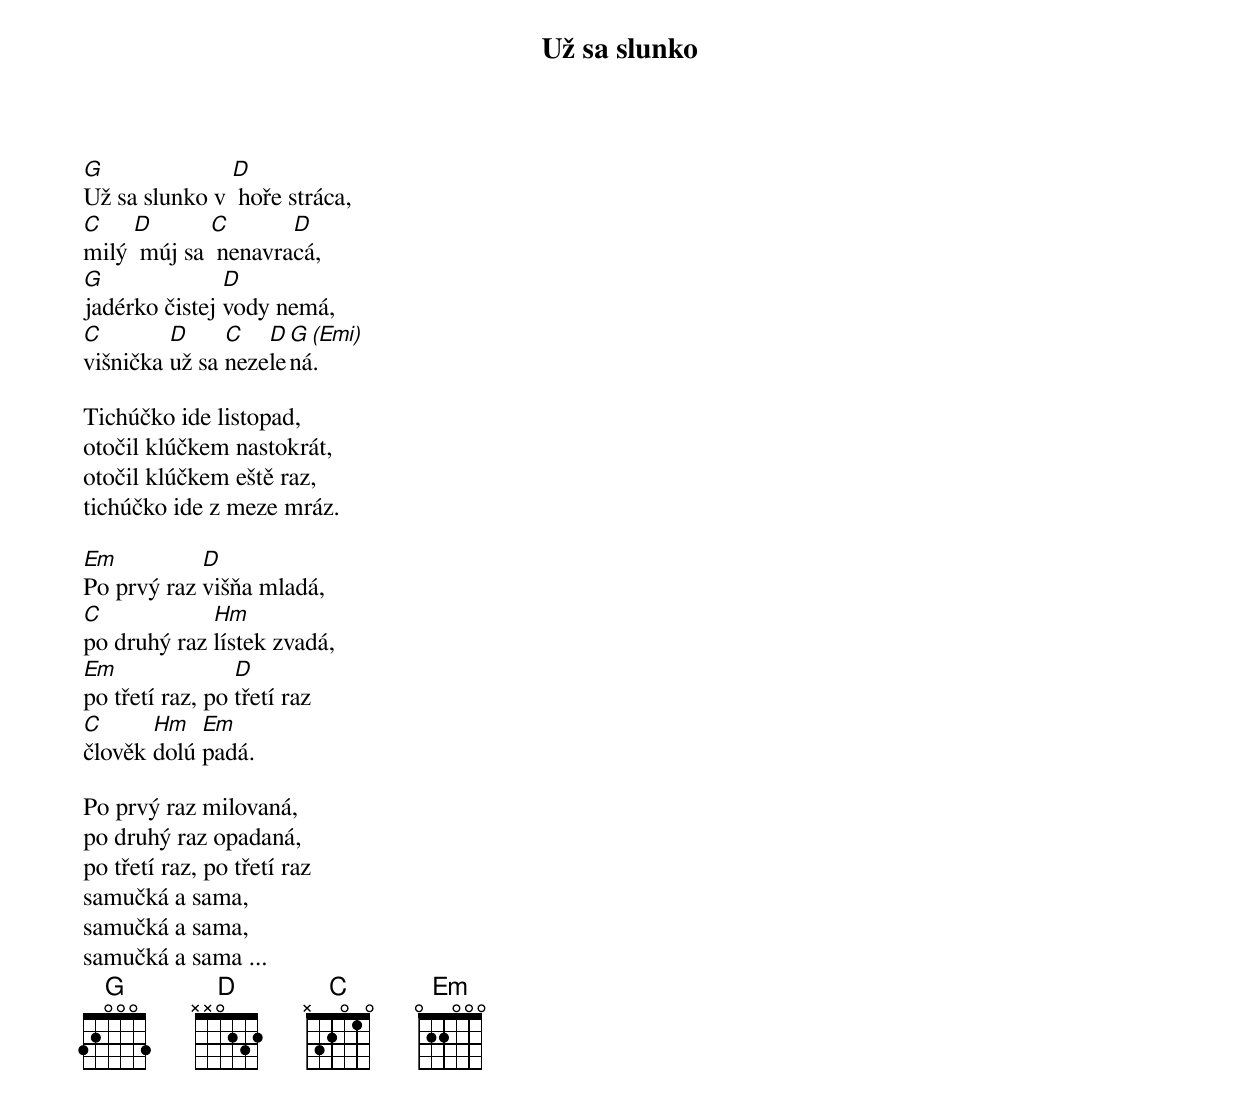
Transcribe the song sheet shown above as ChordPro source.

{title: Už sa slunko}

[G]Už sa slunko v [D] hoře stráca,
[C]milý [D] múj sa [C] nenavra[D]cá,
[G]jadérko čistej [D]vody nemá,
[C]višnička [D]už sa [C]neze[D]le[G (Emi)]ná.

Tichúčko ide listopad,
otočil klúčkem nastokrát,
otočil klúčkem eště raz,
tichúčko ide z meze mráz.

[Em]Po prvý raz [D]višňa mladá,
[C]po druhý raz [Hm]lístek zvadá,
[Em]po třetí raz, po [D]třetí raz
[C]člověk [Hm]dolú [Em]padá.

Po prvý raz milovaná,
po druhý raz opadaná,
po třetí raz, po třetí raz
samučká a sama,
samučká a sama,
samučká a sama ...
